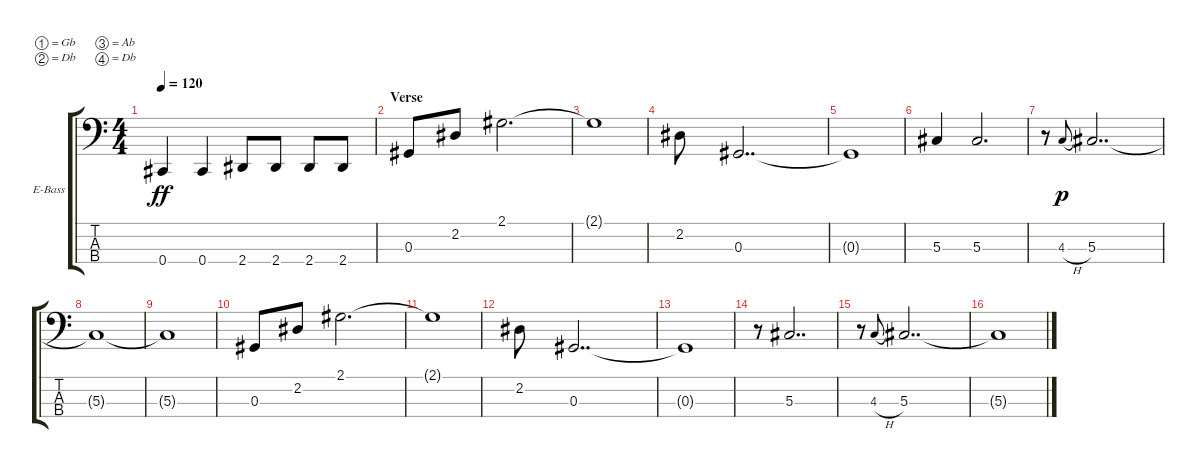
\defaultSystemsLayout 4
\bracketExtendMode groupsimilarinstruments
\firstSystemTrackNameOrientation horizontal
\otherSystemsTrackNameOrientation horizontal
\track ("Electric Bass" "E-Bass") {instrument electricbassfinger}
\staff {score tabs}
\tuning (Gb2 Db2 Ab1 Db1)
\ts (4 4)
\tempo 120
\clef f4
\ks c
0.4.4{dy ff} 0.4.4 2.4.8 2.4.8 2.4.8 2.4.8 |
\section ("" "Verse")
0.3.8 2.2.8 2.1.2{d} |
2.1{t}.1 |
2.2.8 0.3.2{dd} |
0.3{t}.1 |
5.3.4 5.3.2{d} |
r.8 4.3{h}.8{gr onbeat dy p} 5.3.2{dd} |
5.3{t}.1 |
5.3{t}.1 |
0.3.8 2.2.8 2.1.2{d} |
2.1{t}.1 |
2.2.8 0.3.2{dd} |
0.3{t}.1 |
r.8 5.3.2{dd} |
r.8 4.3{h}.8{gr onbeat} 5.3.2{dd} |
5.3{t}.1
